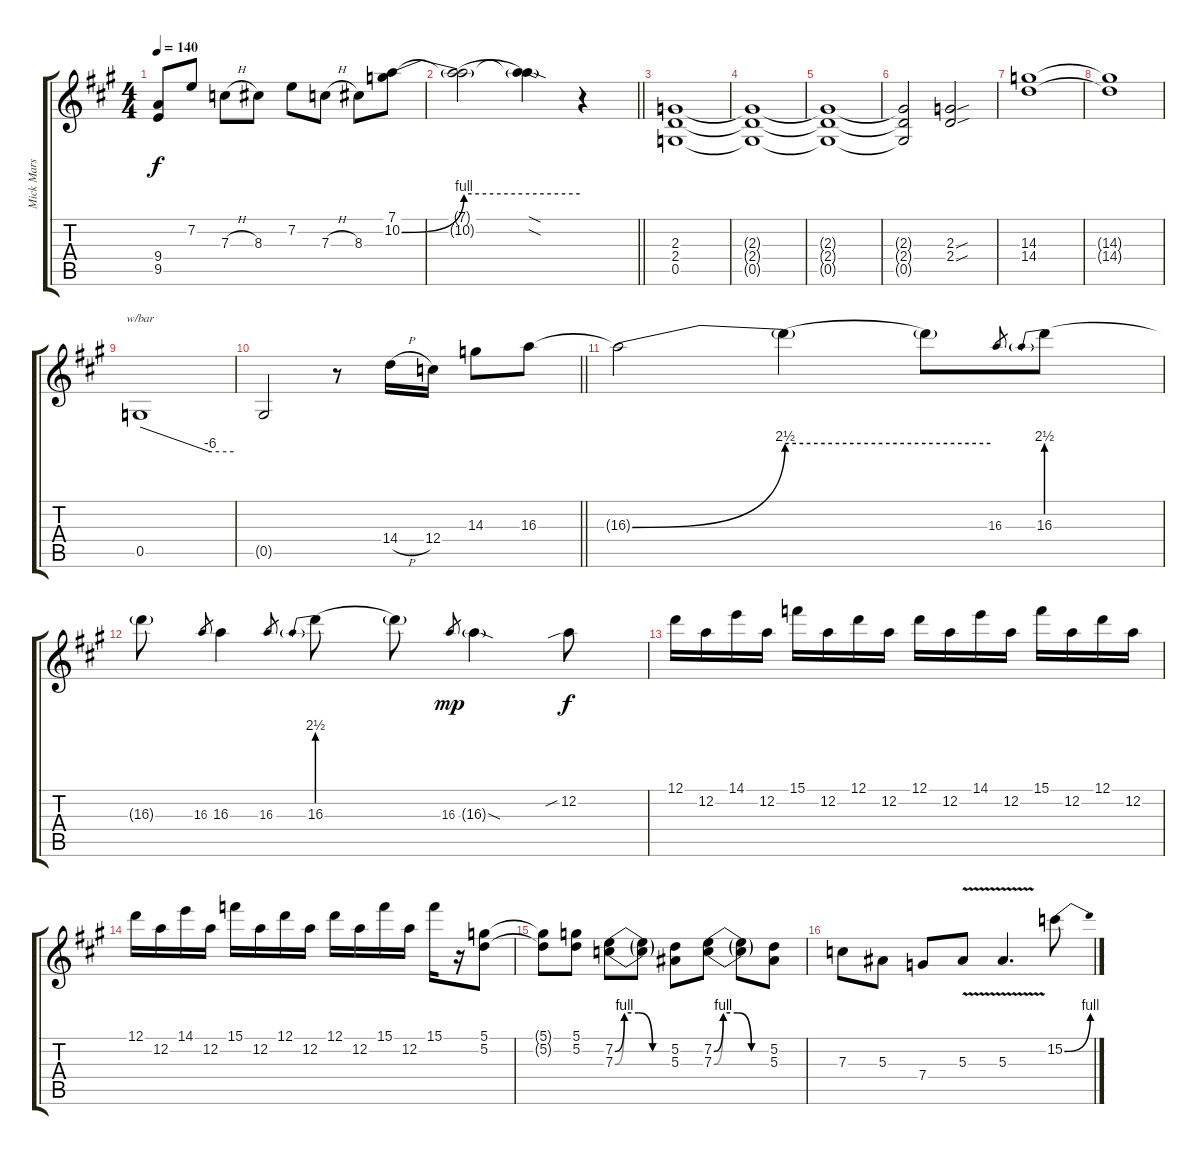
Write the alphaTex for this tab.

\track ("Mick Mars" "Mick Mars") {instrument distortionguitar}
\staff {score tabs}
\tuning (D4 A3 F3 C3 G2 D2) {hide}
\ts (4 4)
\tempo 140
\clef g2
\ks a
(9.4{t} 9.5{t}).8{dy f} 7.2.8 7.3{h}.8 8.3.8 7.2.8 7.3{h}.8 8.3.8 (7.1 10.2{be (bend 0 0 60 4)}).8 |
\barLineRight lightlight
(7.1{t} 10.2{be (hold 0 4 60 4) t}).2 (7.1{sod t} 10.2{sod t}).4 r.4 |
(2.3 2.4 0.5).1 |
(2.3{t} 2.4{t} 0.5{t}).1 |
(2.3{t} 2.4{t} 0.5{t}).1 |
(2.3{t} 2.4{t} 0.5{t}).2 (2.3{sou} 2.4{sou}).2 |
(14.3 14.4).1 |
(14.3{t} 14.4{t}).1 |
0.5.1{tbe (custom default 0 0 45 -24 60 -24)} |
\barLineRight lightlight
0.5{t}.2 r.8 14.4{h}.16 12.4.16 14.3.8 16.3.8 |
16.3{be (bend 0 0 60 10) t}.2 16.3{be (hold 0 10 60 10) t}.4 16.3{t}.8 16.3.8{gr} 16.3{be (prebend 0 10 60 10)}.8 |
16.3{t}.8 16.3.8{gr} 16.3.4 16.3.8{gr} 16.3{be (prebend 0 10 60 10)}.8 16.3{t}.8 16.3.8{gr dy mp} 16.3{sod g}.4 12.2{sib}.8{dy f} |
12.1.16 12.2.16 14.1.16 12.2.16 15.1.16 12.2.16 12.1.16 12.2.16 12.1.16 12.2.16 14.1.16 12.2.16 15.1.16 12.2.16 12.1.16 12.2.16 |
12.1.16 12.2.16 14.1.16 12.2.16 15.1.16 12.2.16 12.1.16 12.2.16 12.1.16 12.2.16 15.1.16 12.2.16 15.1.16 r.16 (5.1 5.2).8 |
(5.1{t} 5.2{t}).8 (5.1 5.2).8 (7.2{be (custom 0 0 10 4 25 4 40 0 60 0)} 7.3{be (custom 0 0 10 4 25 4 40 0 60 0)}).8 (7.2{t} 7.3{t}).8 (5.2 5.3).8 (7.2{be (custom 0 0 10 4 25 4 40 0 60 0)} 7.3{be (custom 0 0 10 4 25 4 40 0 60 0)}).8 (7.2{t} 7.3{t}).8 (5.2 5.3).8 |
7.3.8 5.3.8 7.4.8 5.3{v}.8 5.3{v}.4{d} 15.2{be (bend 0 0 60 4)}.8
